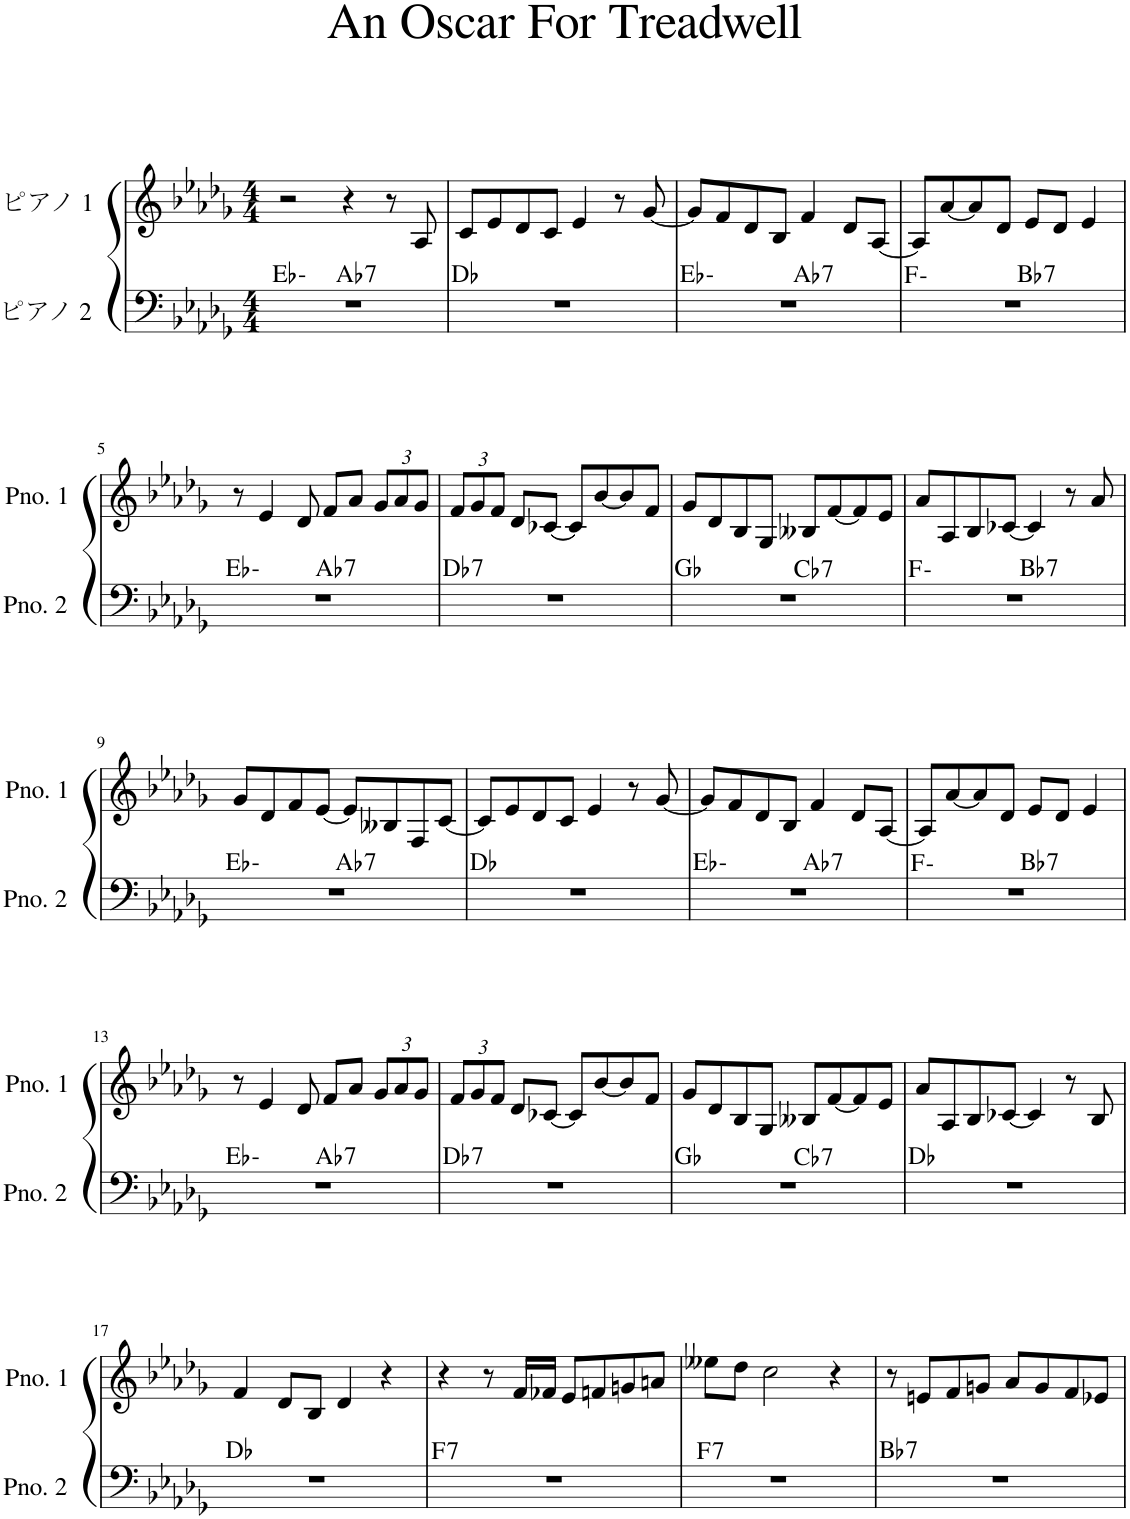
**kern	**harte	**kern
*part2	*part2	*part1
*staff2	*	*staff1
*I"ピアノ 2	*	*I"ピアノ 1
*clefF4	*	*clefG2
*k[b-e-a-d-g-]	*	*k[b-e-a-d-g-]
*M4/4	*	*M4/4
=1	=1	=1
*^	*	*
1r	2ryy	Eb:min	2r
!	!	!LO:H:kt=7	!
.	2ryy	Ab:7	4r
.	.	.	8r
.	.	.	8A-/
*v	*v	*	*
=2	=2	=2
1r	Db:maj	8c/L
.	.	8e-/
.	.	8d-/
.	.	8c/J
.	.	4e-/
.	.	8r
.	.	[8g-/
=3	=3	=3
*^	*	*
1r	2ryy	Eb:min	8g-/L]
.	.	.	8f/
.	.	.	8d-/
.	.	.	8B-/J
!	!	!LO:H:kt=7	!
.	2ryy	Ab:7	4f/
.	.	.	8d-/L
.	.	.	[8A-/J
=4	=4	=4	=4
1r	2ryy	F:min	8A-/L]
.	.	.	[8a-/
.	.	.	8a-/]
.	.	.	8d-/J
!	!	!LO:H:kt=7	!
.	2ryy	Bb:7	8e-/L
.	.	.	8d-/J
.	.	.	4e-/
!!LO:LB:g=z
=5	=5	=5	=5
1r	2ryy	Eb:min	8r
.	.	.	4e-/
.	.	.	8d-/
!	!	!LO:H:kt=7	!
.	2ryy	Ab:7	8f/L
.	.	.	8a-/J
*	*	*	*Xbrackettup
.	.	.	12g-/L
.	.	.	12a-/
.	.	.	12g-/J
=6	=6	=6	=6
!	!	!LO:H:kt=7	!
*v	*v	*	*
1r	Db:7	12f/L
.	.	12g-/
.	.	12f/J
.	.	8d-/L
.	.	[8c-X/J
.	.	8c-/L]
.	.	[8b-/
.	.	8b-/]
.	.	8f/J
=7	=7	=7
*^	*	*
1r	2ryy	Gb:maj	8g-/L
.	.	.	8d-/
.	.	.	8B-/
.	.	.	8G-/J
!	!	!LO:H:kt=7	!
.	2ryy	Cb:7	8B--X/L
.	.	.	[8f/
.	.	.	8f/]
.	.	.	8e-/J
=8	=8	=8	=8
1r	2ryy	F:min	8a-/L
.	.	.	8A-/
.	.	.	8B-/
.	.	.	[8c-X/J
!	!	!LO:H:kt=7	!
.	2ryy	Bb:7	4c-/]
.	.	.	8r
.	.	.	8a-/
!!LO:LB:g=z
=9	=9	=9	=9
1r	2ryy	Eb:min	8g-/L
.	.	.	8d-/
.	.	.	8f/
.	.	.	[8e-/J
!	!	!LO:H:kt=7	!
.	2ryy	Ab:7	8e-/L]
.	.	.	8B--X/
.	.	.	8F/
.	.	.	[8c/J
*v	*v	*	*
=10	=10	=10
1r	Db:maj	8c/L]
.	.	8e-/
.	.	8d-/
.	.	8c/J
.	.	4e-/
.	.	8r
.	.	[8g-/
=11	=11	=11
*^	*	*
1r	2ryy	Eb:min	8g-/L]
.	.	.	8f/
.	.	.	8d-/
.	.	.	8B-/J
!	!	!LO:H:kt=7	!
.	2ryy	Ab:7	4f/
.	.	.	8d-/L
.	.	.	[8A-/J
=12	=12	=12	=12
1r	2ryy	F:min	8A-/L]
.	.	.	[8a-/
.	.	.	8a-/]
.	.	.	8d-/J
!	!	!LO:H:kt=7	!
.	2ryy	Bb:7	8e-/L
.	.	.	8d-/J
.	.	.	4e-/
!!LO:LB:g=z
=13	=13	=13	=13
1r	2ryy	Eb:min	8r
.	.	.	4e-/
.	.	.	8d-/
!	!	!LO:H:kt=7	!
.	2ryy	Ab:7	8f/L
.	.	.	8a-/J
.	.	.	12g-/L
.	.	.	12a-/
.	.	.	12g-/J
=14	=14	=14	=14
!	!	!LO:H:kt=7	!
*v	*v	*	*
1r	Db:7	12f/L
.	.	12g-/
.	.	12f/J
.	.	8d-/L
.	.	[8c-X/J
.	.	8c-/L]
.	.	[8b-/
.	.	8b-/]
.	.	8f/J
=15	=15	=15
*^	*	*
1r	2ryy	Gb:maj	8g-/L
.	.	.	8d-/
.	.	.	8B-/
.	.	.	8G-/J
!	!	!LO:H:kt=7	!
.	2ryy	Cb:7	8B--X/L
.	.	.	[8f/
.	.	.	8f/]
.	.	.	8e-/J
*v	*v	*	*
=16	=16	=16
1r	Db:maj	8a-/L
.	.	8A-/
.	.	8B-/
.	.	[8c-X/J
.	.	4c-/]
.	.	8r
.	.	8B-/
!!LO:LB:g=z
=17	=17	=17
1r	Db:maj	4f/
.	.	8d-/L
.	.	8B-/J
.	.	4d-/
.	.	4r
=18	=18	=18
!	!LO:H:kt=7	!
1r	F:7	4r
.	.	8r
.	.	16f/LL
.	.	16f-X/JJ
.	.	8e-/L
.	.	8fn/
.	.	8gn/
.	.	8an/J
=19	=19	=19
!	!LO:H:kt=7	!
1r	F:7	8ee--X\L
.	.	8dd-\J
.	.	2cc\
.	.	4r
=20	=20	=20
!	!LO:H:kt=7	!
1r	Bb:7	8r
.	.	8en/L
.	.	8f/
.	.	8gn/J
.	.	8a-/L
.	.	8g/
.	.	8f/
.	.	8e-X/J
=	=	=
*-	*-	*-
